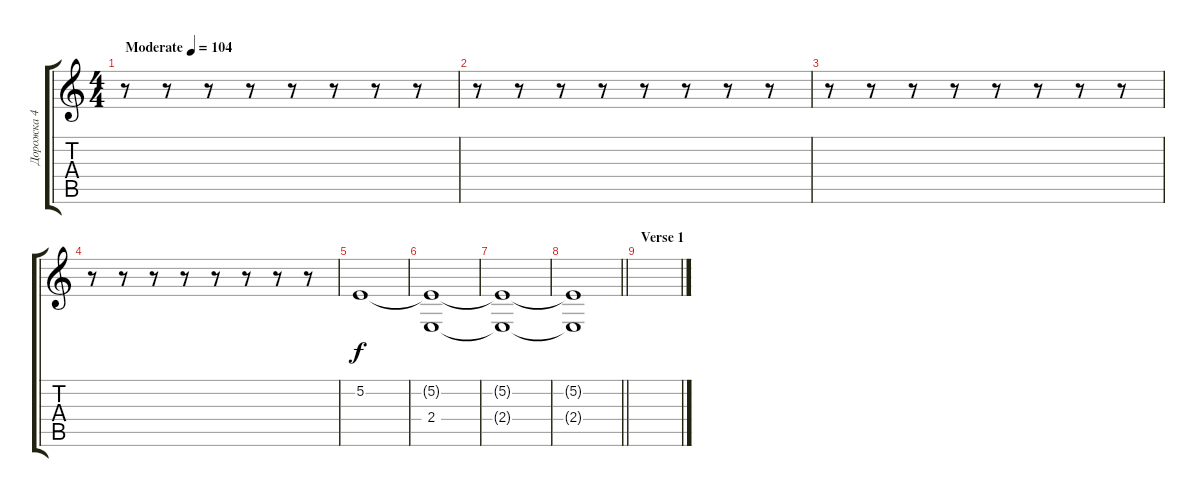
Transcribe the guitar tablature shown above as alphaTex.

\track ("Дорожка 4" "Дорожка 4") {instrument lead2sawtooth}
\staff {score tabs}
\tuning (E4 B3 G3 D3 A2 E2) {hide}
\ts (4 4)
\tempo (104 "Moderate")
\clef g2
\ks c
r.8{dy f instrument lead2sawtooth} r.8 r.8 r.8 r.8 r.8 r.8 r.8 |
r.8 r.8 r.8 r.8 r.8 r.8 r.8 r.8 |
r.8 r.8 r.8 r.8 r.8 r.8 r.8 r.8 |
r.8 r.8 r.8 r.8 r.8 r.8 r.8 r.8 |
5.2.1{volume 16} |
(5.2{t} 2.4).1 |
(5.2{t} 2.4{t}).1{volume 0} |
\barLineRight lightlight
(5.2{t} 2.4{t}).1 |
\section ("" "Verse 1")
